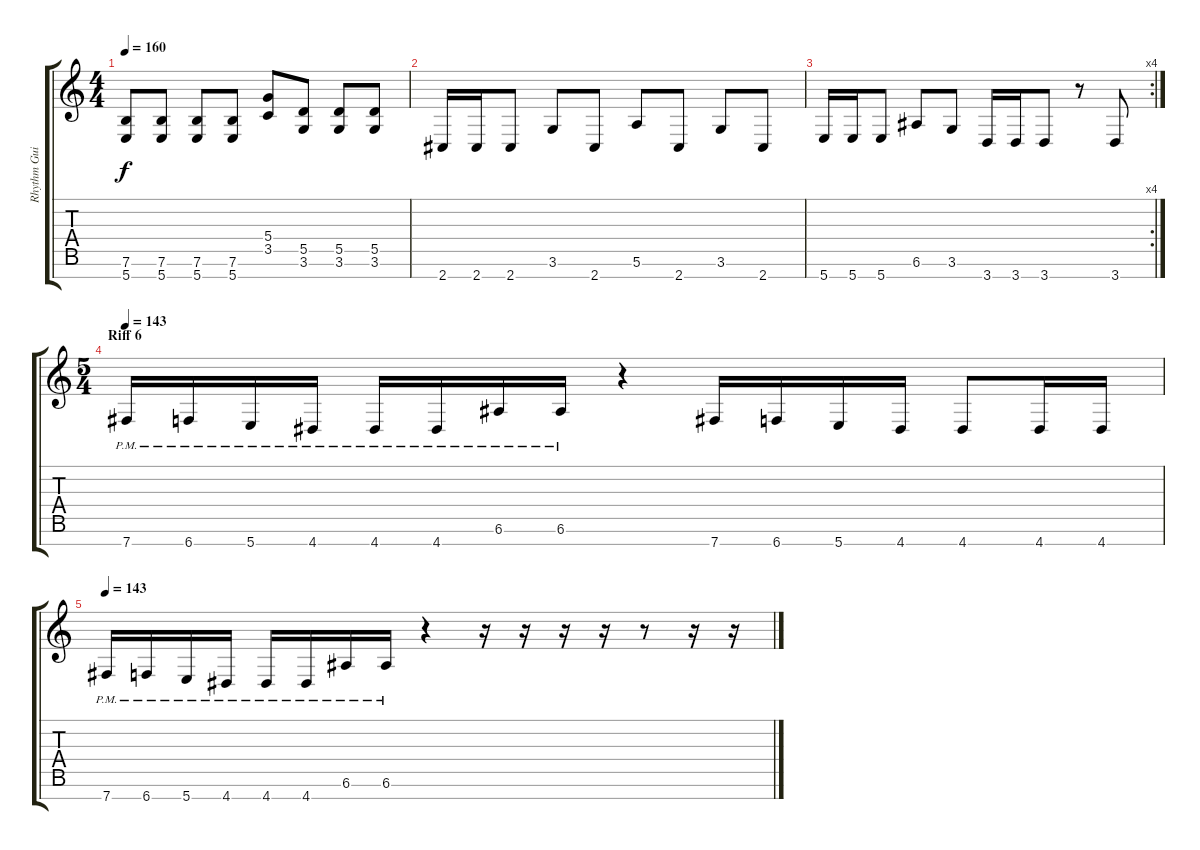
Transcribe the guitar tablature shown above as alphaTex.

\track ("Rhythm Guitar R" "Rhythm Gui") {instrument overdrivenguitar}
\staff {score tabs}
\tuning (E4 B3 G3 D3 A2 E2 B1) {hide}
\ts (4 4)
\tempo 160
\clef g2
\ks c
(7.6 5.7).8{dy f} (7.6 5.7).8 (7.6 5.7).8 (7.6 5.7).8 (5.4 3.5).8 (5.5 3.6).8 (5.5 3.6).8 (5.5 3.6).8 |
2.7.16 2.7.16 2.7.8 3.6.8 2.7.8 5.6.8 2.7.8 3.6.8 2.7.8 |
\rc 4
5.7.16 5.7.16 5.7.8 6.6.8 3.6.8 3.7.16 3.7.16 3.7.8 r.8 3.7.8 |
\ts (5 4)
\section ("" "Riff 6")
\tempo 143
7.7{pm}.16 6.7{pm}.16 5.7{pm}.16 4.7{pm}.16 4.7{pm}.16 4.7{pm}.16 6.6{pm}.16 6.6{pm}.16 r.4 7.7.16 6.7.16 5.7.16 4.7.16 4.7.8 4.7.16 4.7.16 |
\tempo 143
7.7{pm}.16 6.7{pm}.16 5.7{pm}.16 4.7{pm}.16 4.7{pm}.16 4.7{pm}.16 6.6{pm}.16 6.6{pm}.16 r.4 r.16 r.16 r.16 r.16 r.8 r.16 r.16
